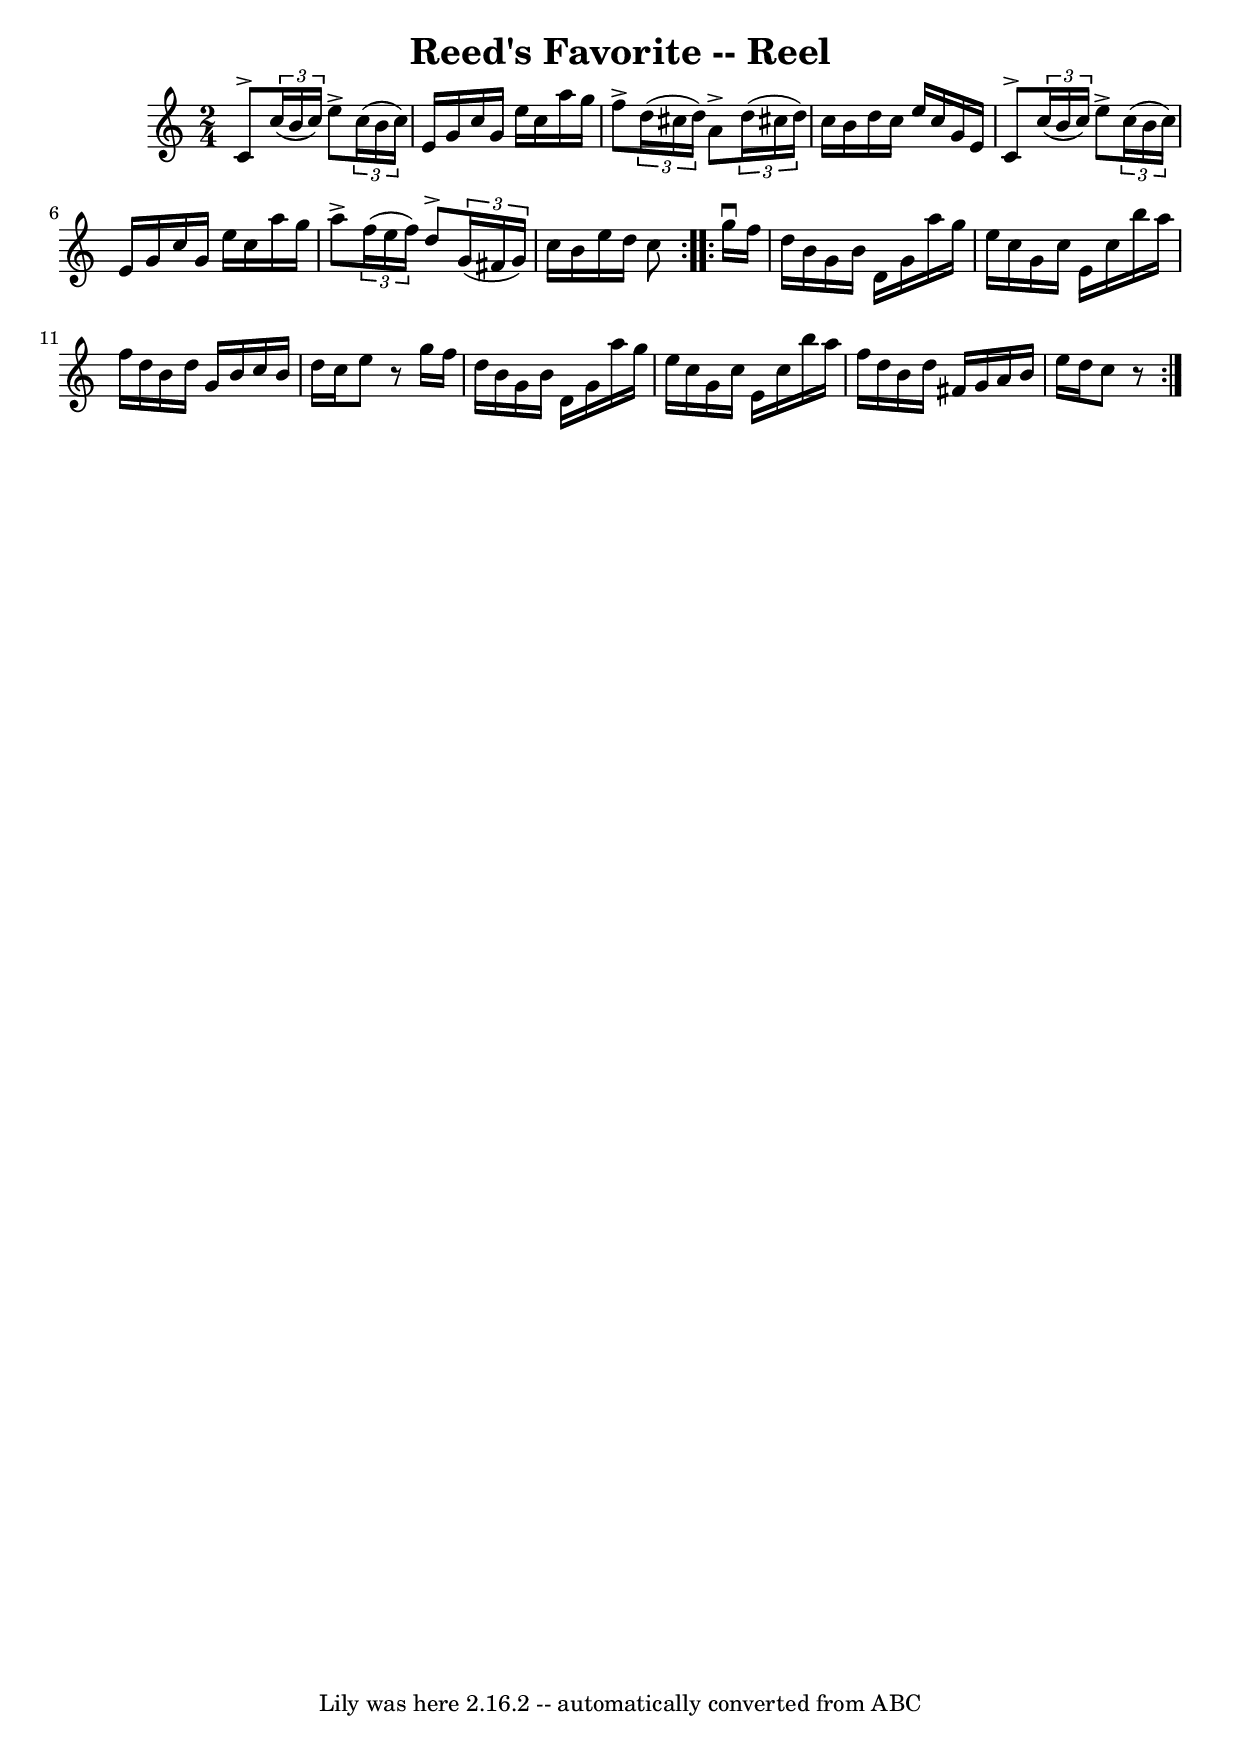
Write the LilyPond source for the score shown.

\version "2.16.2"
\include "Mammoth.ily"
\header {
  %% book = "Ryan's Mammoth Collection"
 crossRefNumber = "1"
 footnotes = ""
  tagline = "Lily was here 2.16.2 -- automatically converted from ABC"
  title = "Reed's Favorite -- Reel"

}
voicedefault =  {



  \repeat volta 2 {

    \time 2/4 
    \key c \major
 c'8^\accent   \times 2/3 { c''16 (b'16 c''16 
			       ) 
			     } e''8^\accent   \times 2/3 { c''16 (b'16 c''16)  							 }    |
 e'16 g'16 c''16 g'16 e''16 c''16 a''16 g''16     |
    
 f''8^\accent   \times 2/3 { d''16 (cs''16 d''16) 
			      } a'8^\accent   \times 2/3 { d''16 (cs''!16 d''16)  			  }    |
 c''16 b'16 d''16 c''16 e''16 c''16 g'16 e'16     |
    
 c'8^\accent   \times 2/3 { c''16 (b'16 c''16) 
			     } e''8^\accent   
    \times 2/3 { c''16 (b'16 c''16)  	       }    |
 e'16 g'16 c''16 g'16 e''16 c''16 a''16 g''16     |
 a''8^\accent   
    \times 2/3 { f''16 (e''16 f''16) 
	       } d''8^\accent   \times 2/3 {   
		 g'16 (fs'16 g'16)  	       }    |
 c''16 b'16 e''16 d''16      
 c''8    
  } 
  \repeat volta 2 {
 g''16^\downbow f''16 d''16 b'16 g'16 b'16 d'16 g'16     |
 a''16 g''16 e''16 c''16 g'16 c''16 e'16 c''16     |
 b''16 a''16 f''16 d''16 b'16 d''16 g'16 b'16     |
 c''16 b'16 d''16 c''16 e''8    r8    |
 g''16 f''16 d''16 b'16 g'16 b'16 d'16 g'16     |
 a''16 g''16 e''16 c''16 g'16 c''16 e'16 c''16     |
 b''16 a''16 f''16 d''16 b'16 d''16 fs'16 g'16     |
 a'16 b'16 e''16 d''16 c''8    r8   
  }  
  

}

\score{
  <<

    \context Staff="default"
    {
      \voicedefault 
      
    }

  >>
  \layout {
    
  }
  \midi {
  }

}
